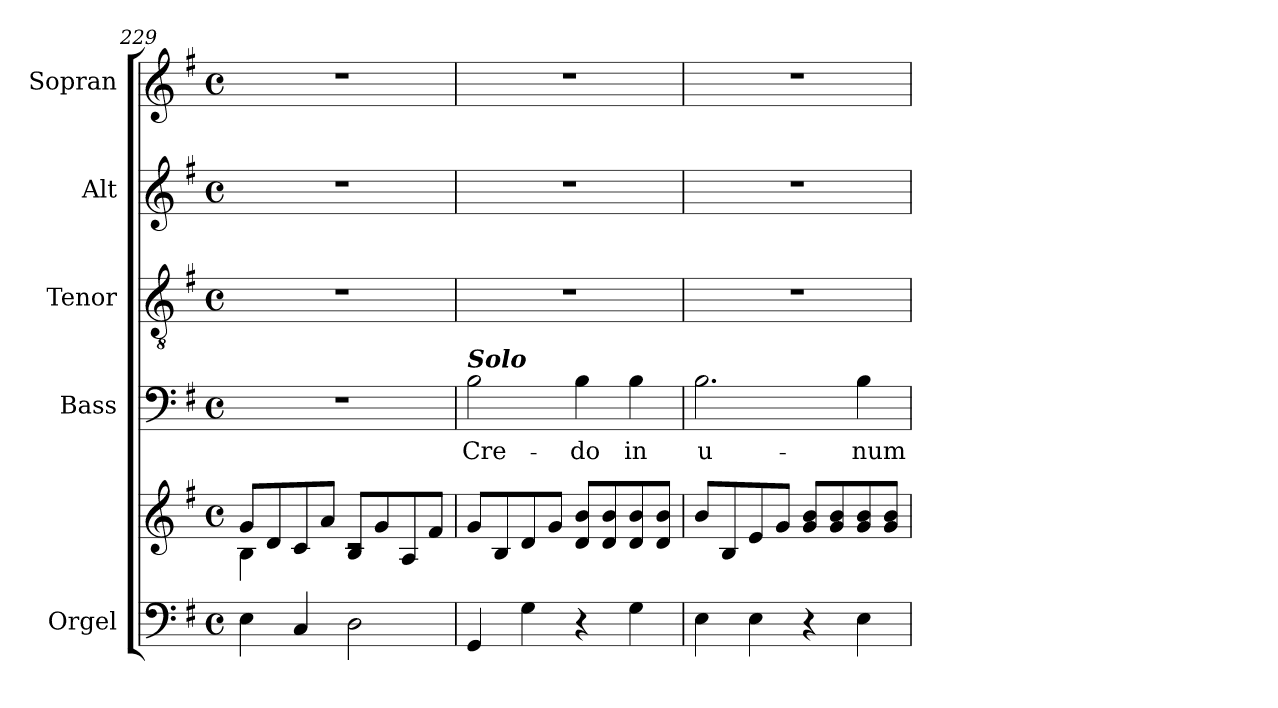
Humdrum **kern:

**kern	**kern	**kern	**text	**kern	**kern	**kern
*part5	*part5	*part4	*part4	*part3	*part2	*part1
*staff6	*staff5	*staff4	*staff4	*staff3	*staff2	*staff1
*I"Orgel	*	*I"Bass	*	*I"Tenor	*I"Alt	*I"Sopran
*I'Org.	*	*I'B	*	*I'T	*I'A	*I'S
*clefF4	*clefG2	*clefF4	*	*clefGv2	*clefG2	*clefG2
*k[f#]	*k[f#]	*k[f#]	*	*k[f#]	*k[f#]	*k[f#]
*G:	*G:	*G:	*	*G:	*G:	*G:
*M4/4	*M4/4	*M4/4	*	*M4/4	*M4/4	*M4/4
*met(c)	*met(c)	*met(c)	*	*met(c)	*met(c)	*met(c)
=229	=229	=229	=229	=229	=229	=229
*	*^	*	*	*	*	*
4E\	8g/L	4B\	1r	.	1r	1r	1r
.	8d/	.	.	.	.	.	.
4C/	8c/	4ryy	.	.	.	.	.
.	8a/J	.	.	.	.	.	.
2D\	8B/L	2rc	.	.	.	.	.
.	8g/	.	.	.	.	.	.
.	8A/	.	.	.	.	.	.
.	8f#/J	.	.	.	.	.	.
*	*v	*v	*	*	*	*	*
=230	=230	=230	=230	=230	=230	=230
!	!	!LO:TX:a:Bi:t=Solo	!	!	!	!
!	!	!	!LO:LY:b	!	!	!
4GG/	8g/L	2B\	Cre-	1r	1r	1r
.	8B/	.	.	.	.	.
4G\	8d/	.	.	.	.	.
.	8g/J	.	.	.	.	.
!	!	!	!LO:LY:b	!	!	!
4r	8d/ 8b/L	4B\	-do	.	.	.
.	8d/ 8b/	.	.	.	.	.
!	!	!	!LO:LY:b	!	!	!
4G\	8d/ 8b/	4B\	in	.	.	.
.	8d/ 8b/J	.	.	.	.	.
!!LO:PB:g=z
=231	=231	=231	=231	=231	=231	=231
!	!	!	!LO:LY:b	!	!	!
4E\	8b/L	2.B\	u-	1r	1r	1r
.	8B/	.	.	.	.	.
4E\	8e/	.	.	.	.	.
.	8g/J	.	.	.	.	.
4r	8g/ 8b/L	.	.	.	.	.
.	8g/ 8b/	.	.	.	.	.
!	!	!	!LO:LY:b	!	!	!
4E\	8g/ 8b/	4B\	-num	.	.	.
.	8g/ 8b/J	.	.	.	.	.
=	=	=	=	=	=	=
*-	*-	*-	*-	*-	*-	*-
